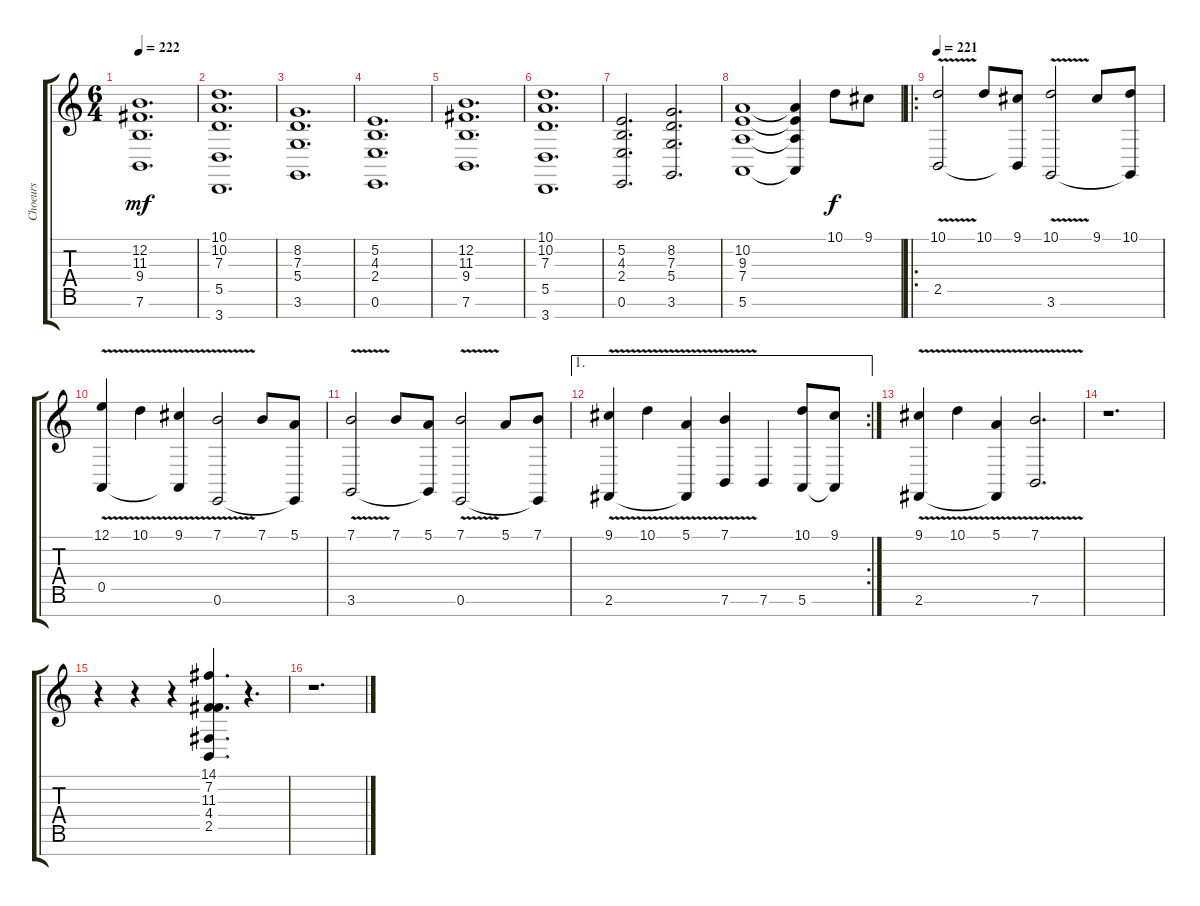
\track ("Choeurs" "Choeurs") {instrument choiraahs}
\staff {score tabs}
\tuning (E4 B3 G3 D3 A2 E2 B1) {hide}
\ts (6 4)
\tempo 222
\clef g2
\ks c
(12.2 11.3 9.4 7.6).1{d dy mf} |
(10.1 10.2 7.3 5.5 3.7).1{d} |
(8.2 7.3 5.4 3.6).1{d} |
(5.2 4.3 2.4 0.6).1{d} |
(12.2 11.3 9.4 7.6).1{d} |
(10.1 10.2 7.3 5.5 3.7).1{d} |
(5.2 4.3 2.4 0.6).2{d} (8.2 7.3 5.4 3.6).2{d} |
(10.2 9.3 7.4 5.6).1 (10.2{t} 9.3{t} 7.4{t} 5.6{t}).4 10.1.8{dy f} 9.1.8 |
\ro
\tempo 221
(10.1{v} 2.5).2 10.1.8 (9.1 2.5{t}).8 (10.1{v} 3.6).2 9.1.8 (10.1 3.6{t}).8 |
(12.1{v} 0.5).4 10.1{v}.4 (9.1{v} 0.5{t}).4 (7.1{v} 0.6).2 7.1.8 (5.1 0.6{t}).8 |
(7.1{v} 3.6).2 7.1.8 (5.1 3.6{t}).8 (7.1{v} 0.6).2 5.1.8 (7.1 0.6{t}).8 |
\ae 1
\rc 2
(9.1{v} 2.6).4 10.1{v}.4 (5.1{v} 2.6{t}).4 (7.1{v} 7.6).4 7.6.4 (10.1 5.6).8 (9.1 5.6{t}).8 |
(9.1{v} 2.6).4 10.1{v}.4 (5.1{v} 2.6{t}).4 (7.1{v} 7.6).2{d} |
r.1{d} |
r.4 r.4 r.4 (14.1 7.2 11.3 4.4 2.5).4{d} r.4{d} |
r.1{d}
